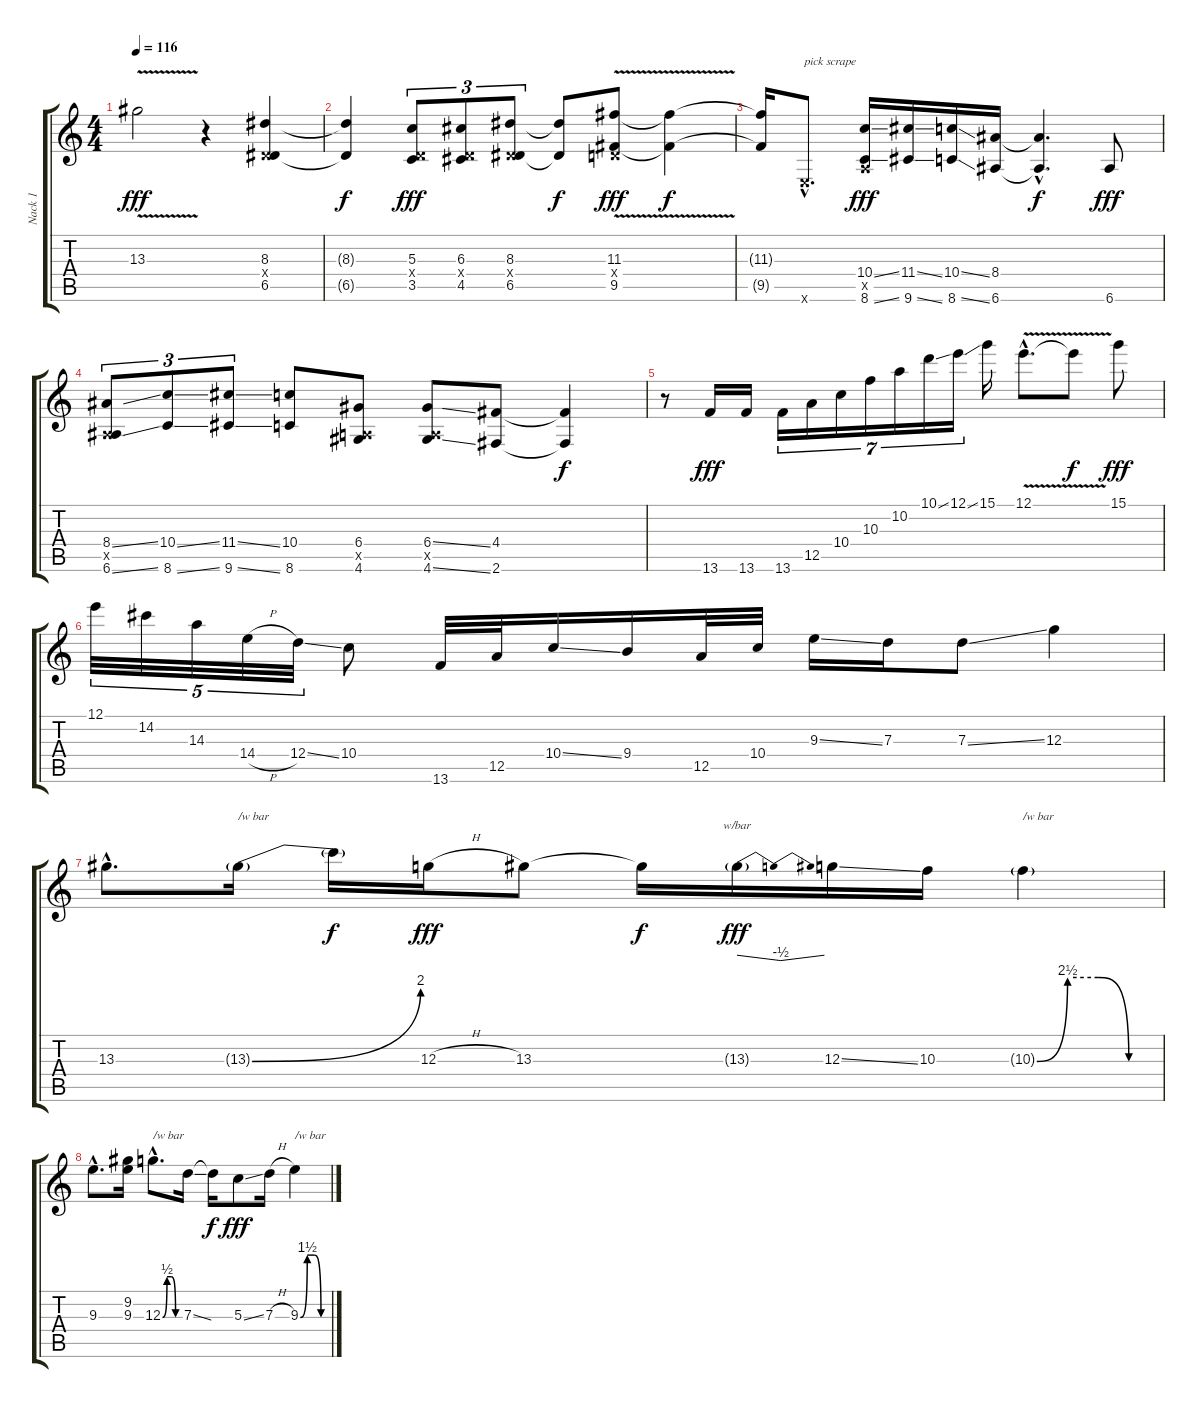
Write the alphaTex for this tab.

\track ("Nack 1" "Nack 1") {instrument distortionguitar}
\staff {score tabs}
\tuning (E4 B3 G3 D3 A2 E2) {hide}
\ts (4 4)
\tempo 116
\clef g2
\ks c
13.3{v}.2{dy fff} r.4 (8.3 0.4{x} 6.5).4 |
(8.3{t} 6.5{t}).4{dy f} (5.3 0.4{x} 3.5).8{tu (3 2) dy fff} (6.3 0.4{x} 4.5).8{tu (3 2)} (8.3 0.4{x} 6.5).8{tu (3 2)} (8.3{t} 6.5{t}).8{dy f} (11.3{v} 0.4{v x} 9.5{v}).8{dy fff} (11.3{t} 9.5{t}).4{dy f} |
(11.3{t} 9.5{t}).16 0.6{hac x}.8{d txt "pick scrape"} (10.4{ss} 0.5{x} 8.6{ss}).16{dy fff} (11.4{ss} 9.6{ss}).16 (10.4{ss} 8.6{ss}).16 (8.4 6.6).16 (8.4{hac t} 6.6{hac t}).4{d dy f} 6.6.8{dy fff} |
(8.4{ss} 0.5{x} 6.6{ss}).8{tu (3 2)} (10.4{ss} 8.6{ss}).8{tu (3 2)} (11.4{ss} 9.6{ss}).8{tu (3 2)} (10.4 8.6).8 (6.4 0.5{x} 4.6).8 (6.4{ss} 0.5{x} 4.6{ss}).8 (4.4 2.6).8 (4.4{t} 2.6{t}).4{dy f} |
r.8 13.6.16{dy fff} 13.6.16 13.6.16{tu (7 4)} 12.5.16{tu (7 4)} 10.4.16{tu (7 4)} 10.3.16{tu (7 4)} 10.2.16{tu (7 4)} 10.1{ss}.16{tu (7 4)} 12.1{ss}.16{tu (7 4)} 15.1.16 12.1{v hac}.8{d} 12.1{t}.8{dy f} 15.1.8{dy fff} |
12.1.32{tu (5 4)} 14.2.32{tu (5 4)} 14.3.32{tu (5 4)} 14.4{h}.32{tu (5 4)} 12.4{ss}.32{tu (5 4)} 10.4.8 13.6.32 12.5.32 10.4{ss}.16 9.4.16 12.5.32 10.4.32 9.3{ss}.16 7.3.16 7.3{ss}.8 12.3.4 |
13.3{hac}.8{d} 13.3{be (bend 0 0 60 8) g}.16{txt "/w bar"} 13.3{t}.16{dy f} 12.3{h}.16{dy fff} 13.3.8 13.3{t}.16{dy f} 13.3{g}.16{tbe (dip default 0 0 30 -2 60 0) dy fff} 12.3{ss}.16 10.3.16 10.3{be (custom 0 0 15 10 30 10 45 0 60 0) g}.4{txt "/w bar"} |
9.3{hac}.8{d} (9.2 9.3).16 12.3{be (custom 0 0 15 2 30 2 45 0 60 0) hac}.8{d txt "/w bar"} 7.3{ss}.16 7.3{t}.16{dy f} 5.3{ss}.8{dy fff} 7.3{h}.16 9.3{be (custom 0 0 15 6 30 6 45 0 60 0)}.4{txt "/w bar"}
